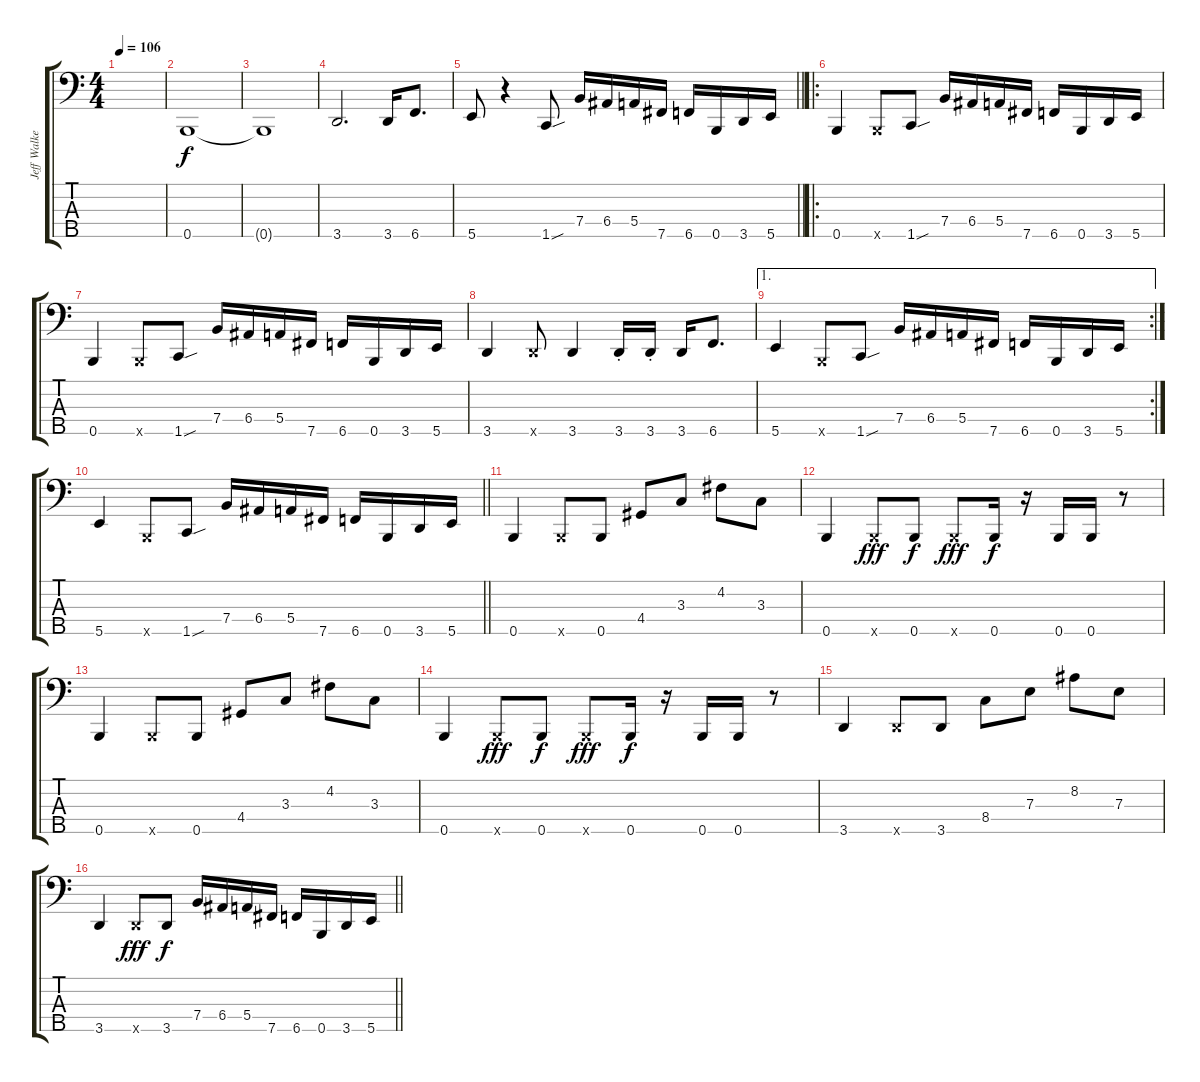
\track ("Jeff Walker" "Jeff Walke") {instrument electricbasspick}
\staff {score tabs}
\tuning (G2 D2 A1 E1 B0) {hide}
\ts (4 4)
\tempo 106
\clef f4
\ks c
|
0.5.1 |
0.5{t}.1 |
3.5.2{d} 3.5.16 6.5.8{d} |
\barLineRight lightlight
5.5.8 r.4 1.5{sou}.8 7.4.16 6.4.16 5.4.16 7.5.16 6.5.16 0.5.16 3.5.16 5.5.16 |
\ro
\section ("" "")
0.5.4 0.5{x}.8 1.5{sou}.8 7.4.16 6.4.16 5.4.16 7.5.16 6.5.16 0.5.16 3.5.16 5.5.16 |
0.5.4 0.5{x}.8 1.5{sou}.8 7.4.16 6.4.16 5.4.16 7.5.16 6.5.16 0.5.16 3.5.16 5.5.16 |
3.5.4 3.5{x}.8 3.5.4 3.5{st}.16 3.5{st}.16 3.5.16 6.5.8{d} |
\ae 1
\rc 2
5.5.4 0.5{x}.8 1.5{sou}.8 7.4.16 6.4.16 5.4.16 7.5.16 6.5.16 0.5.16 3.5.16 5.5.16 |
\barLineRight lightlight
5.5.4 0.5{x}.8 1.5{sou}.8 7.4.16 6.4.16 5.4.16 7.5.16 6.5.16 0.5.16 3.5.16 5.5.16 |
\section ("" "")
0.5.4 0.5{x}.8 0.5.8 4.4.8 3.3.8 4.2.8 3.3.8 |
0.5.4 0.5{x}.8{dy fff} 0.5.8{dy f} 0.5{x}.8{dy fff} 0.5.16{dy f} r.16 0.5.16 0.5.16 r.8 |
0.5.4 0.5{x}.8 0.5.8 4.4.8 3.3.8 4.2.8 3.3.8 |
0.5.4 0.5{x}.8{dy fff} 0.5.8{dy f} 0.5{x}.8{dy fff} 0.5.16{dy f} r.16 0.5.16 0.5.16 r.8 |
3.5.4 3.5{x}.8 3.5.8 8.4.8 7.3.8 8.2.8 7.3.8 |
\barLineRight lightlight
3.5.4 3.5{x}.8{dy fff} 3.5.8{dy f} 7.4.16 6.4.16 5.4.16 7.5.16 6.5.16 0.5.16 3.5.16 5.5.16
